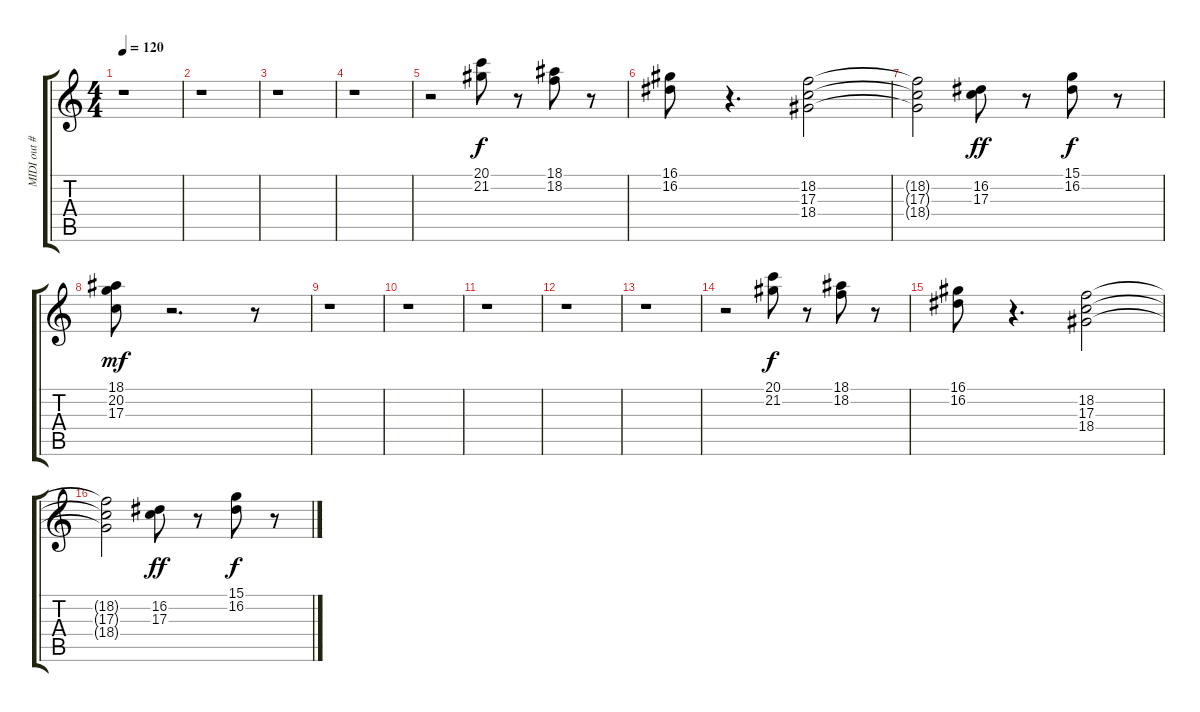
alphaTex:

\track ("MIDI out #3" "MIDI out #") {instrument viola}
\staff {score tabs}
\tuning (E4 B3 G3 D3 A2 E2) {hide}
\ts (4 4)
\tempo 120
\clef g2
\ks c
r.1{dy f} |
r.1 |
r.1 |
r.1 |
r.2 (20.1 21.2).8 r.8 (18.1 18.2).8 r.8 |
(16.1 16.2).8 r.4{d} (18.2 17.3 18.4).2 |
(18.2{t} 17.3{t} 18.4{t}).2 (16.2 17.3).8{dy ff} r.8 (15.1 16.2).8{dy f} r.8 |
(18.1 20.2 17.3).8{dy mf} r.2{d} r.8 |
r.1 |
r.1 |
r.1 |
r.1 |
r.1 |
r.2 (20.1 21.2).8{dy f} r.8 (18.1 18.2).8 r.8 |
(16.1 16.2).8 r.4{d} (18.2 17.3 18.4).2 |
(18.2{t} 17.3{t} 18.4{t}).2 (16.2 17.3).8{dy ff} r.8 (15.1 16.2).8{dy f} r.8
